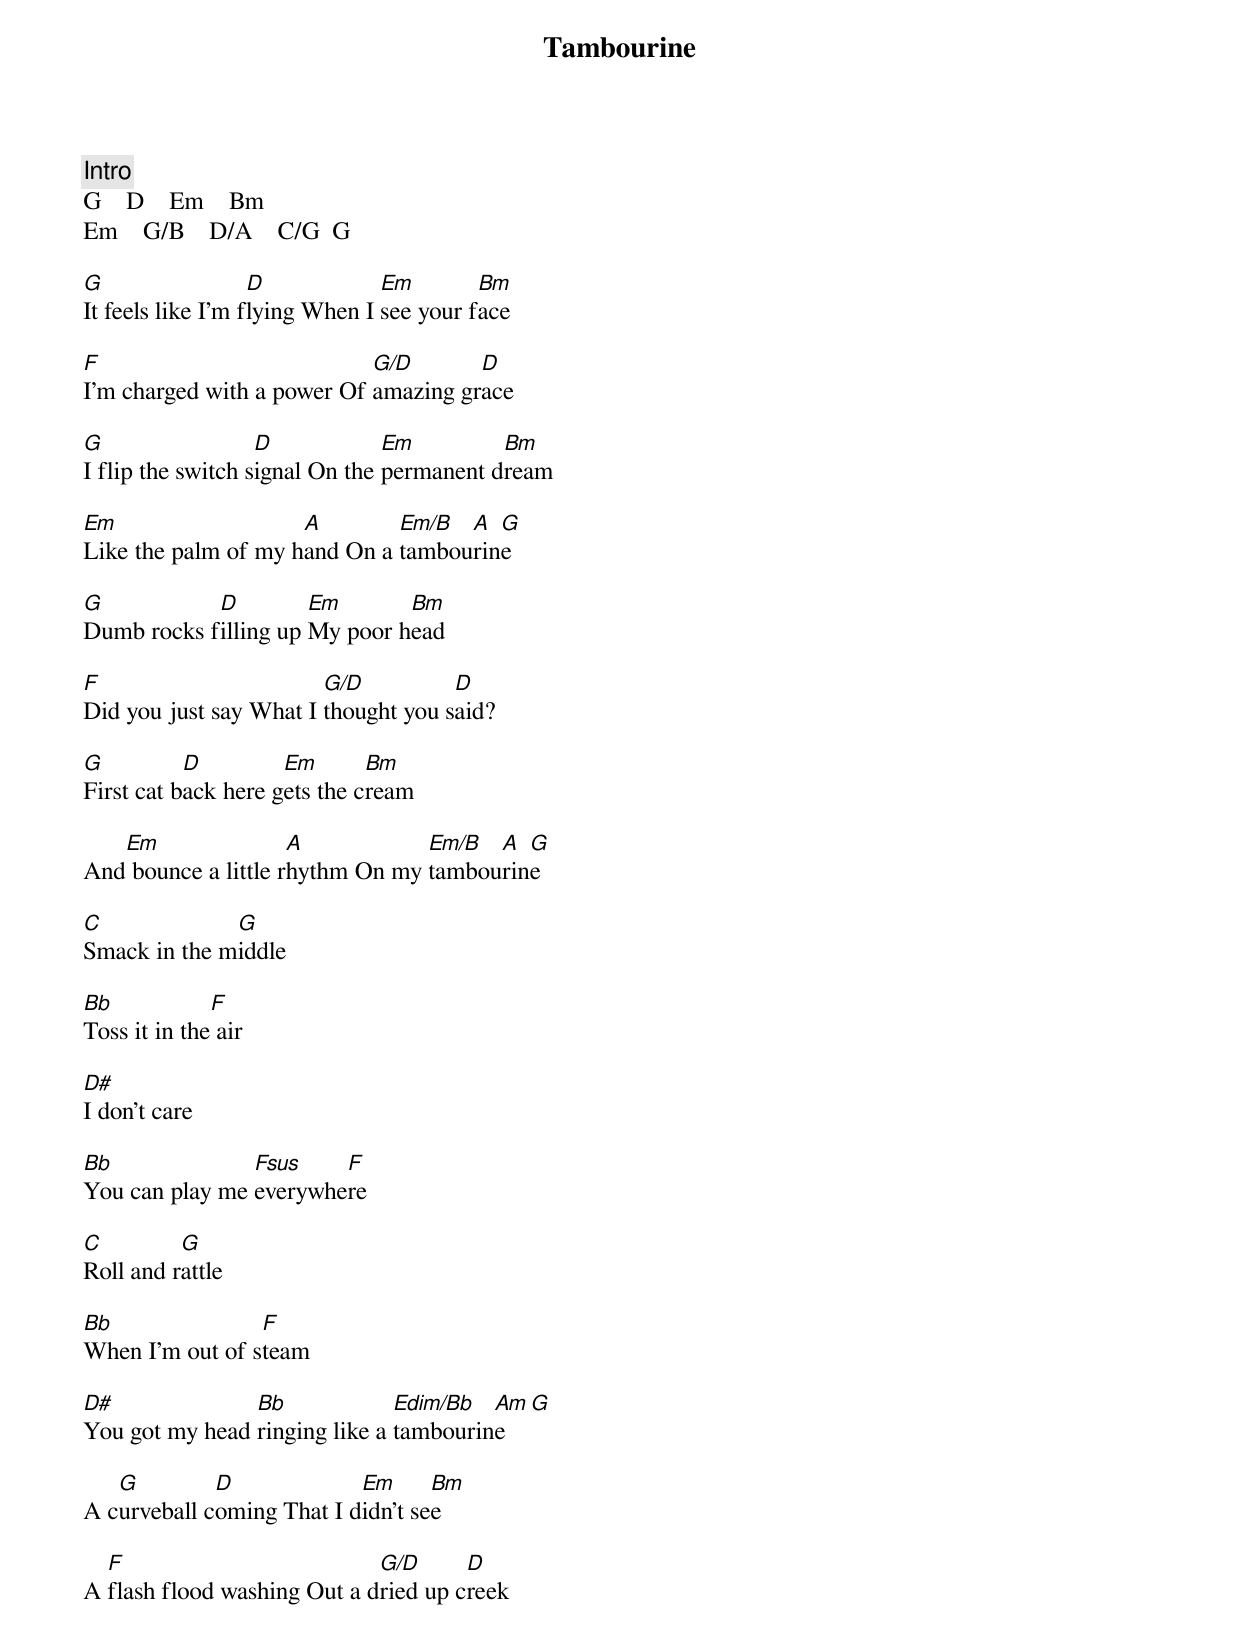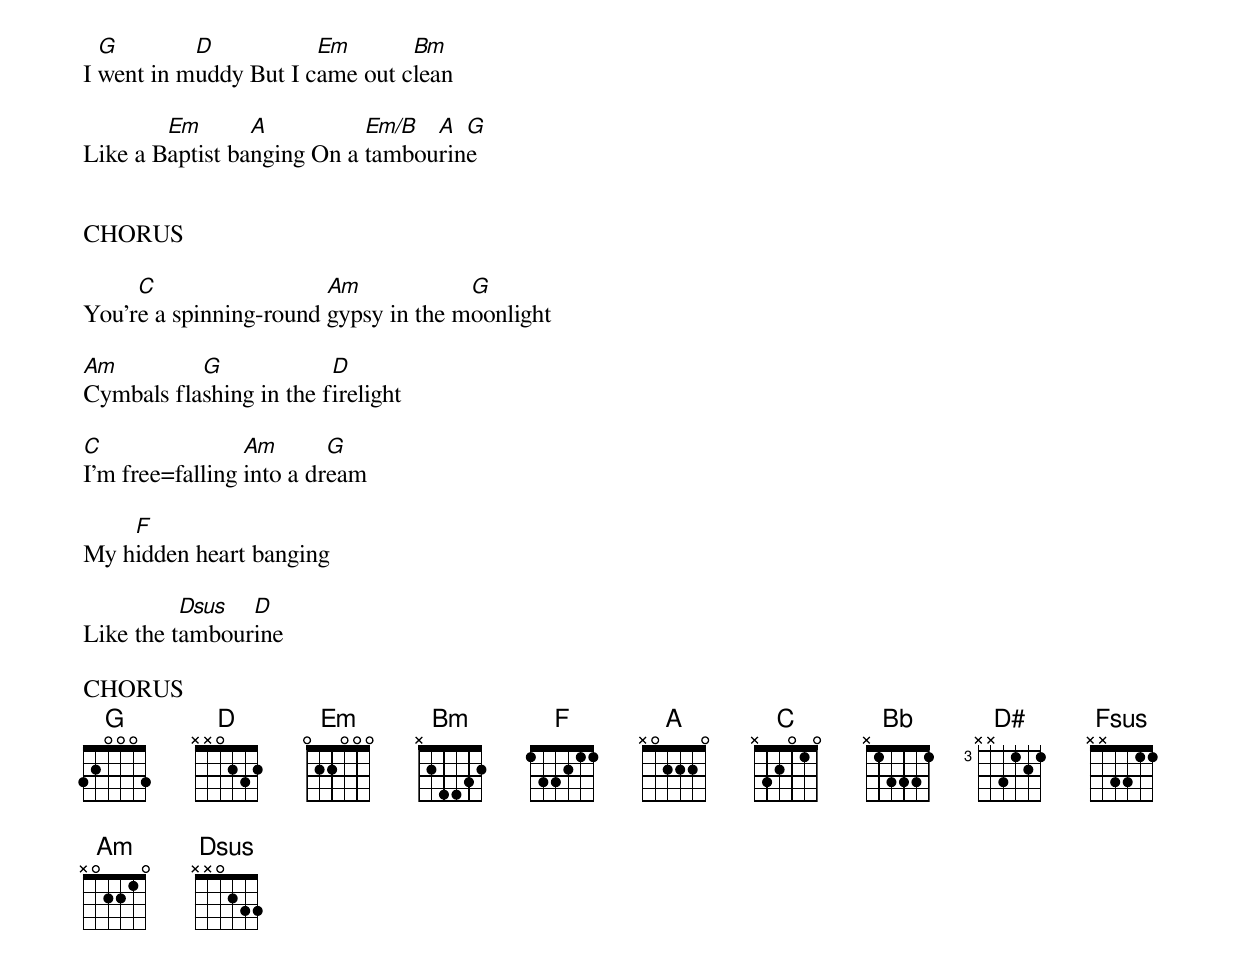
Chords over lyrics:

Tambourine

Intro
G    D    Em    Bm
Em    G/B    D/A    C/G  G

G                  D            Em        Bm
It feels like I'm flying When I see your face

F                           G/D       D
I'm charged with a power Of amazing grace

G                  D            Em         Bm
I flip the switch signal On the permanent dream

Em                   A        Em/B  A  G
Like the palm of my hand On a tambourine

G           D         Em       Bm
Dumb rocks filling up My poor head

F                       G/D          D
Did you just say What I thought you said?

G          D         Em       Bm
First cat back here gets the cream

   Em                A           Em/B  A  G
And bounce a little rhythm On my tambourine

C             G
Smack in the middle

Bb            F
Toss it in the air

D#
I don't care

Bb              Fsus    F
You can play me everywhere

C         G
Roll and rattle

Bb               F
When I'm out of steam

D#              Bb             Edim/Bb  Am  G
You got my head ringing like a tambourine

   G         D             Em      Bm
A curveball coming That I didn't see

  F                          G/D      D
A flash flood washing Out a dried up creek

  G        D           Em       Bm
I went in muddy But I came out clean

        Em       A          Em/B  A  G
Like a Baptist banging On a tambourine


CHORUS

     C                  Am            G
You're a spinning-round gypsy in the moonlight

Am         G             D
Cymbals flashing in the firelight

C                Am       G
I'm free=falling into a dream

    F
My hidden heart banging

          Dsus  D
Like the tambourine

CHORUS
